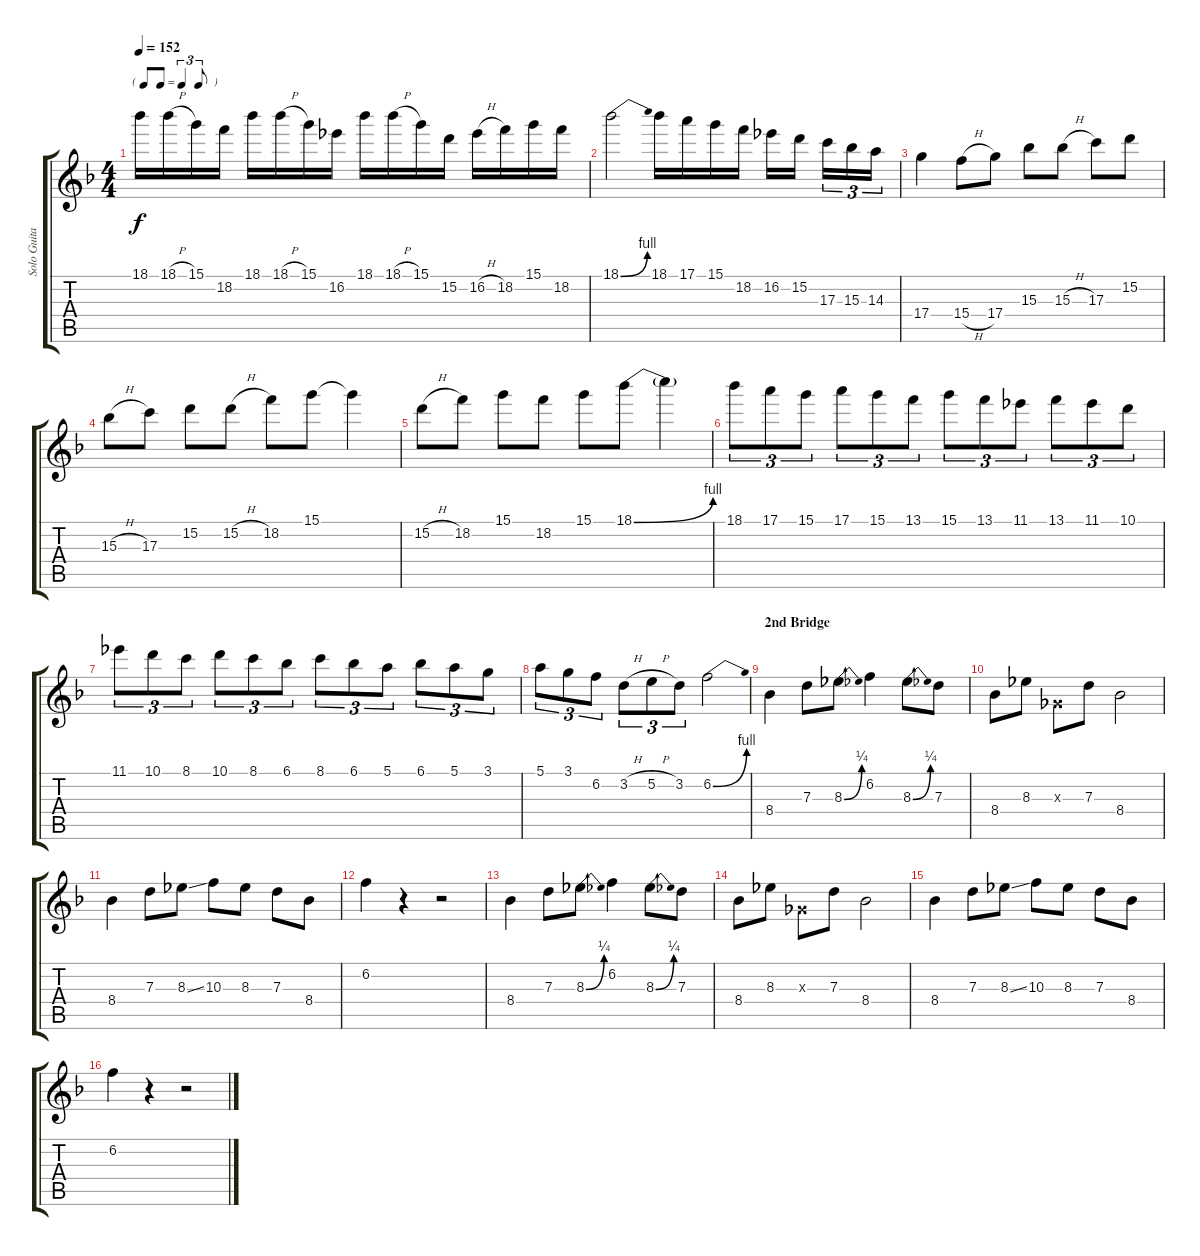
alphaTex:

\track ("Solo Guitar" "Solo Guita") {instrument distortionguitar}
\staff {score tabs}
\tuning (E4 B3 G3 D3 A2 E2) {hide}
\ts (4 4)
\tf triplet8th
\tempo 152
\clef g2
\ks f
18.1.16{dy f} 18.1{h}.16 15.1.16 18.2.16 18.1.16 18.1{h}.16 15.1.16 16.2.16 18.1.16 18.1{h}.16 15.1.16 15.2.16 16.2{h}.16 18.2.16 15.1.16 18.2.16 |
18.1{be (bend 0 0 60 4)}.2 18.1.16 17.1.16 15.1.16 18.2.16 16.2.16 15.2.16 17.3.16{tu (3 2)} 15.3.16{tu (3 2)} 14.3.16{tu (3 2)} |
17.4.4 15.4{h}.8 17.4.8 15.3.8 15.3{h}.8 17.3.8 15.2.8 |
15.3{h}.8 17.3.8 15.2.8 15.2{h}.8 18.2.8 15.1.8 15.1{t}.4 |
15.2{h}.8 18.2.8 15.1.8 18.2.8 15.1.8 18.1{be (bend 0 0 60 4)}.8 18.1{t}.4 |
18.1.8{tu (3 2)} 17.1.8{tu (3 2)} 15.1.8{tu (3 2)} 17.1.8{tu (3 2)} 15.1.8{tu (3 2)} 13.1.8{tu (3 2)} 15.1.8{tu (3 2)} 13.1.8{tu (3 2)} 11.1.8{tu (3 2)} 13.1.8{tu (3 2)} 11.1.8{tu (3 2)} 10.1.8{tu (3 2)} |
11.1.8{tu (3 2)} 10.1.8{tu (3 2)} 8.1.8{tu (3 2)} 10.1.8{tu (3 2)} 8.1.8{tu (3 2)} 6.1.8{tu (3 2)} 8.1.8{tu (3 2)} 6.1.8{tu (3 2)} 5.1.8{tu (3 2)} 6.1.8{tu (3 2)} 5.1.8{tu (3 2)} 3.1.8{tu (3 2)} |
5.1.8{tu (3 2)} 3.1.8{tu (3 2)} 6.2.8{tu (3 2)} 3.2{h}.8{tu (3 2)} 5.2{h}.8{tu (3 2)} 3.2.8{tu (3 2)} 6.2{be (bend 0 0 60 4)}.2 |
\section ("" "2nd Bridge")
8.4.4 7.3.8 8.3{be (bend 0 0 60 1)}.8 6.2.4 8.3{be (bend 0 0 60 1)}.8 7.3.8 |
8.4.8 8.3.8 -1.3{x}.8 7.3.8 8.4.2 |
8.4.4 7.3.8 8.3{ss}.8 10.3.8 8.3.8 7.3.8 8.4.8 |
6.2.4 r.4 r.2 |
8.4.4 7.3.8 8.3{be (bend 0 0 60 1)}.8 6.2.4 8.3{be (bend 0 0 60 1)}.8 7.3.8 |
8.4.8 8.3.8 -1.3{x}.8 7.3.8 8.4.2 |
8.4.4 7.3.8 8.3{ss}.8 10.3.8 8.3.8 7.3.8 8.4.8 |
6.2.4 r.4 r.2
